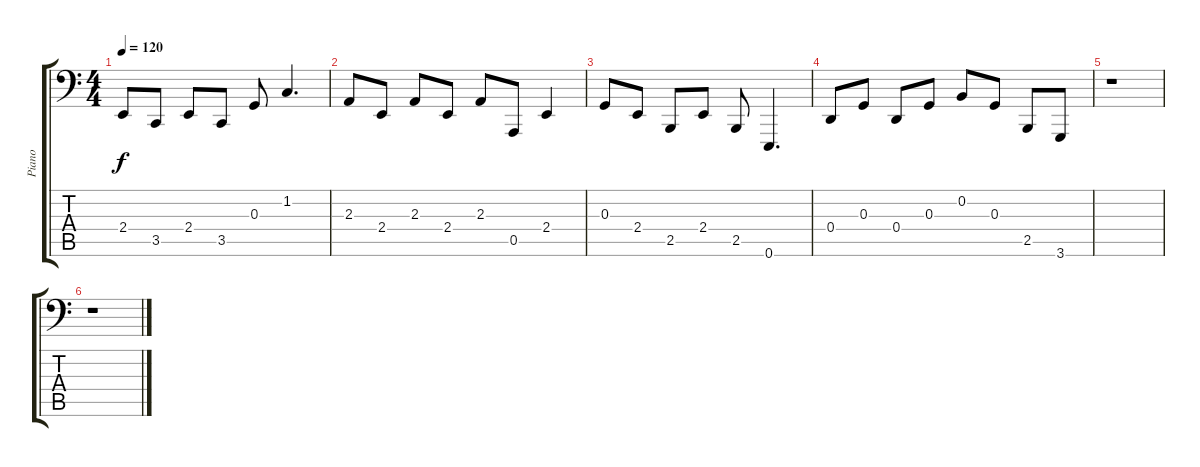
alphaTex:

\track ("Piano" "Piano") {instrument acousticgrandpiano}
\staff {score tabs}
\tuning (E3 B2 G2 D2 A1 E1) {hide}
\ts (4 4)
\tempo 120
\clef f4
\ks c
2.4.8{dy f} 3.5.8 2.4.8 3.5.8 0.3.8 1.2.4{d} |
2.3.8 2.4.8 2.3.8 2.4.8 2.3.8 0.5.8 2.4.4 |
0.3.8 2.4.8 2.5.8 2.4.8 2.5.8 0.6.4{d} |
0.4.8 0.3.8 0.4.8 0.3.8 0.2.8 0.3.8 2.5.8 3.6.8 |
r.1 |
r.1
